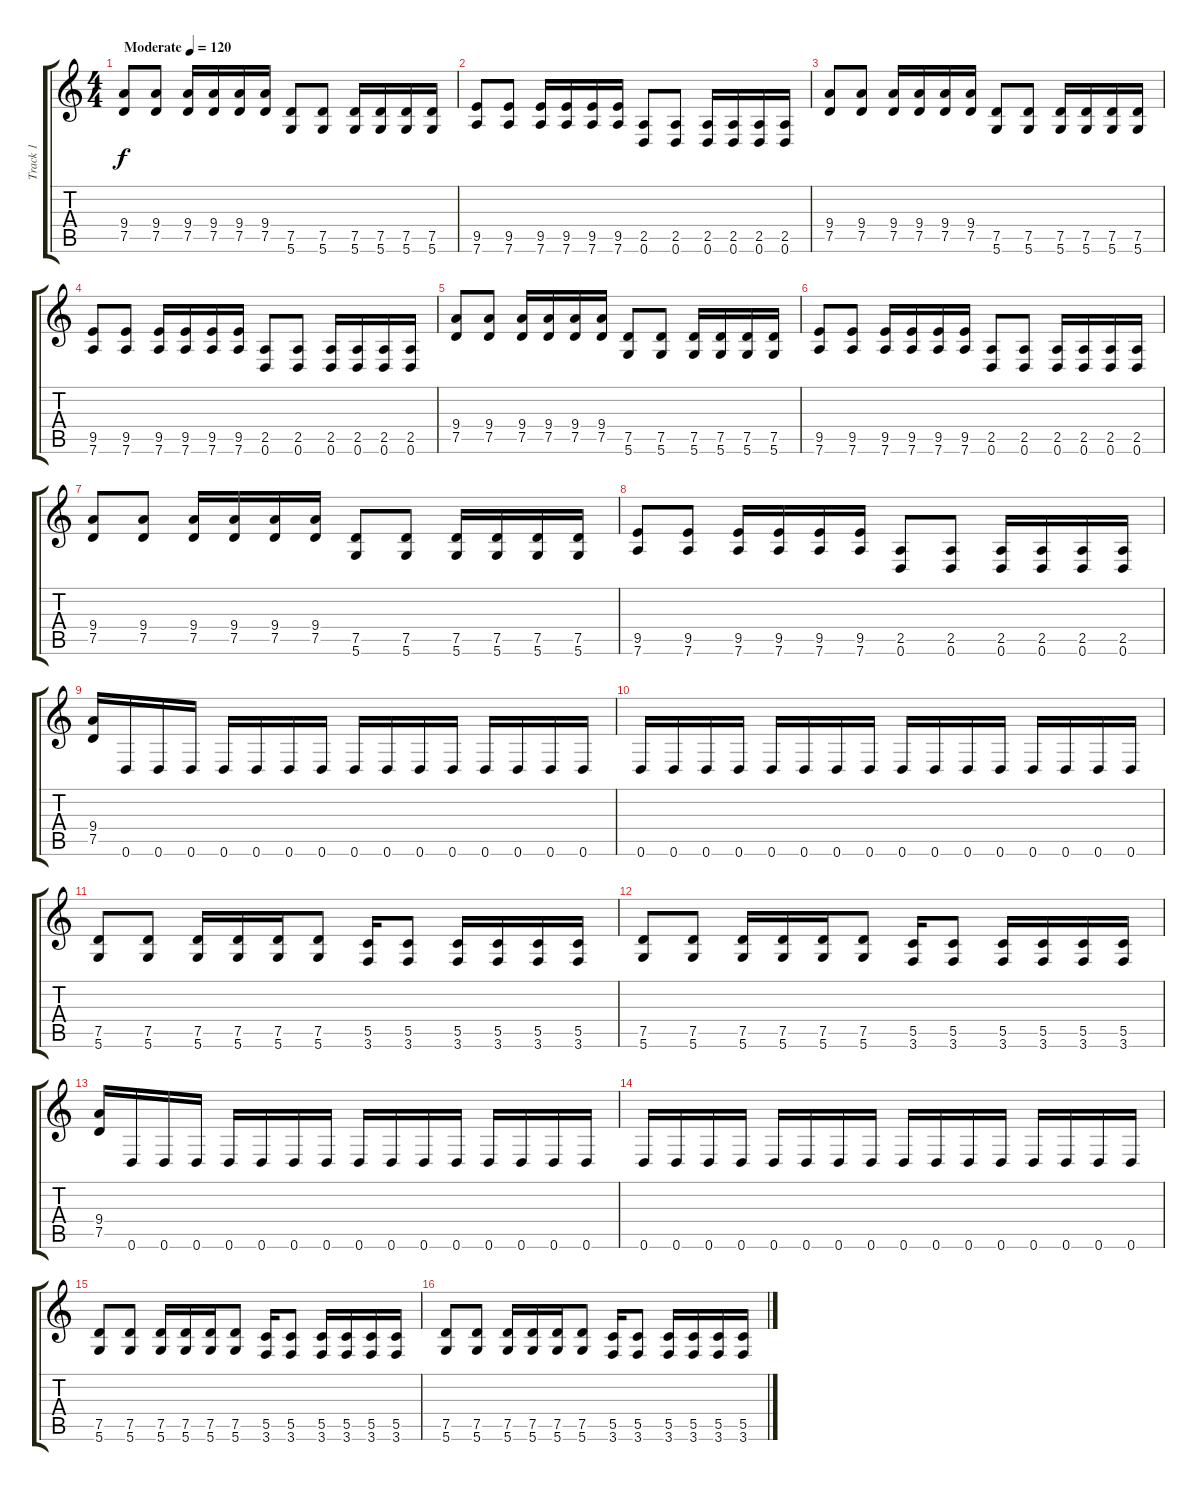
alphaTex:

\track ("Track 1" "Track 1") {instrument distortionguitar}
\staff {score tabs}
\tuning (D4 A3 F3 C3 G2 D2) {hide}
\ts (4 4)
\tempo (120 "Moderate")
\clef g2
\ks c
(9.4 7.5).8{dy f instrument distortionguitar} (9.4 7.5).8 (9.4 7.5).16 (9.4 7.5).16 (9.4 7.5).16 (9.4 7.5).16 (7.5 5.6).8 (7.5 5.6).8 (7.5 5.6).16 (7.5 5.6).16 (7.5 5.6).16 (7.5 5.6).16 |
(9.5 7.6).8 (9.5 7.6).8 (9.5 7.6).16 (9.5 7.6).16 (9.5 7.6).16 (9.5 7.6).16 (2.5 0.6).8 (2.5 0.6).8 (2.5 0.6).16 (2.5 0.6).16 (2.5 0.6).16 (2.5 0.6).16 |
(9.4 7.5).8 (9.4 7.5).8 (9.4 7.5).16 (9.4 7.5).16 (9.4 7.5).16 (9.4 7.5).16 (7.5 5.6).8 (7.5 5.6).8 (7.5 5.6).16 (7.5 5.6).16 (7.5 5.6).16 (7.5 5.6).16 |
(9.5 7.6).8 (9.5 7.6).8 (9.5 7.6).16 (9.5 7.6).16 (9.5 7.6).16 (9.5 7.6).16 (2.5 0.6).8 (2.5 0.6).8 (2.5 0.6).16 (2.5 0.6).16 (2.5 0.6).16 (2.5 0.6).16 |
(9.4 7.5).8 (9.4 7.5).8 (9.4 7.5).16 (9.4 7.5).16 (9.4 7.5).16 (9.4 7.5).16 (7.5 5.6).8 (7.5 5.6).8 (7.5 5.6).16 (7.5 5.6).16 (7.5 5.6).16 (7.5 5.6).16 |
(9.5 7.6).8 (9.5 7.6).8 (9.5 7.6).16 (9.5 7.6).16 (9.5 7.6).16 (9.5 7.6).16 (2.5 0.6).8 (2.5 0.6).8 (2.5 0.6).16 (2.5 0.6).16 (2.5 0.6).16 (2.5 0.6).16 |
(9.4 7.5).8 (9.4 7.5).8 (9.4 7.5).16 (9.4 7.5).16 (9.4 7.5).16 (9.4 7.5).16 (7.5 5.6).8 (7.5 5.6).8 (7.5 5.6).16 (7.5 5.6).16 (7.5 5.6).16 (7.5 5.6).16 |
(9.5 7.6).8 (9.5 7.6).8 (9.5 7.6).16 (9.5 7.6).16 (9.5 7.6).16 (9.5 7.6).16 (2.5 0.6).8 (2.5 0.6).8 (2.5 0.6).16 (2.5 0.6).16 (2.5 0.6).16 (2.5 0.6).16 |
(9.4 7.5).16 0.6.16 0.6.16 0.6.16 0.6.16 0.6.16 0.6.16 0.6.16 0.6.16 0.6.16 0.6.16 0.6.16 0.6.16 0.6.16 0.6.16 0.6.16 |
0.6.16 0.6.16 0.6.16 0.6.16 0.6.16 0.6.16 0.6.16 0.6.16 0.6.16 0.6.16 0.6.16 0.6.16 0.6.16 0.6.16 0.6.16 0.6.16 |
(7.5 5.6).8 (7.5 5.6).8 (7.5 5.6).16 (7.5 5.6).16 (7.5 5.6).16 (7.5 5.6).8 (5.5 3.6).16 (5.5 3.6).8 (5.5 3.6).16 (5.5 3.6).16 (5.5 3.6).16 (5.5 3.6).16 |
(7.5 5.6).8 (7.5 5.6).8 (7.5 5.6).16 (7.5 5.6).16 (7.5 5.6).16 (7.5 5.6).8 (5.5 3.6).16 (5.5 3.6).8 (5.5 3.6).16 (5.5 3.6).16 (5.5 3.6).16 (5.5 3.6).16 |
(9.4 7.5).16 0.6.16 0.6.16 0.6.16 0.6.16 0.6.16 0.6.16 0.6.16 0.6.16 0.6.16 0.6.16 0.6.16 0.6.16 0.6.16 0.6.16 0.6.16 |
0.6.16 0.6.16 0.6.16 0.6.16 0.6.16 0.6.16 0.6.16 0.6.16 0.6.16 0.6.16 0.6.16 0.6.16 0.6.16 0.6.16 0.6.16 0.6.16 |
(7.5 5.6).8 (7.5 5.6).8 (7.5 5.6).16 (7.5 5.6).16 (7.5 5.6).16 (7.5 5.6).8 (5.5 3.6).16 (5.5 3.6).8 (5.5 3.6).16 (5.5 3.6).16 (5.5 3.6).16 (5.5 3.6).16 |
(7.5 5.6).8 (7.5 5.6).8 (7.5 5.6).16 (7.5 5.6).16 (7.5 5.6).16 (7.5 5.6).8 (5.5 3.6).16 (5.5 3.6).8 (5.5 3.6).16 (5.5 3.6).16 (5.5 3.6).16 (5.5 3.6).16
